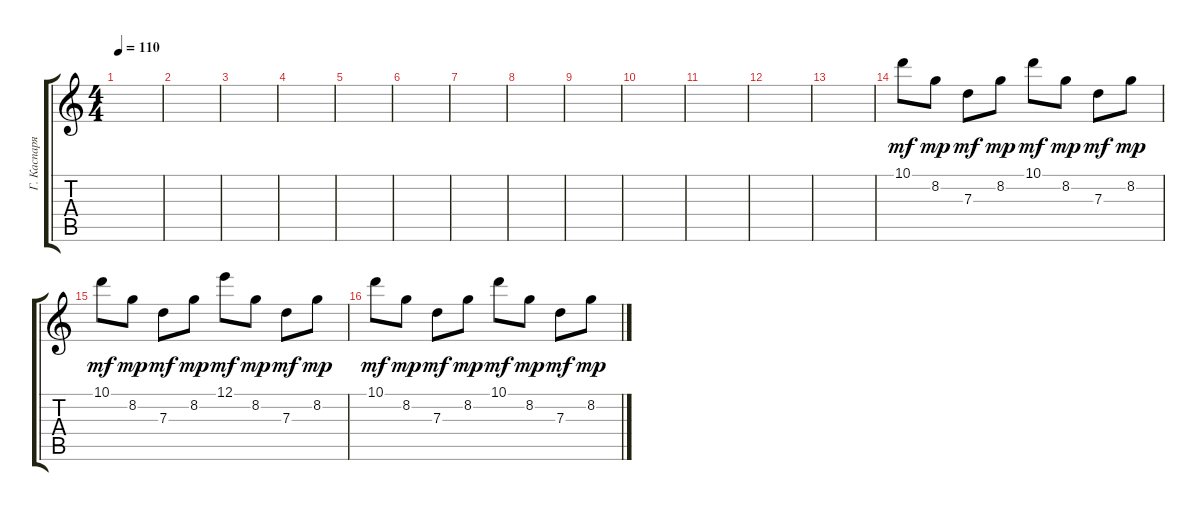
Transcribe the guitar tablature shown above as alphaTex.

\track ("Г. Каспарян" "Г. Каспаря") {instrument electricguitarclean}
\staff {score tabs}
\tuning (E4 B3 G3 D3 A2 E2) {hide}
\ts (4 4)
\tempo 110
\clef g2
\ks c
|
|
|
|
|
|
|
|
|
|
|
|
|
10.1.8{dy mf} 8.2.8{dy mp} 7.3.8{dy mf} 8.2.8{dy mp} 10.1.8{dy mf} 8.2.8{dy mp} 7.3.8{dy mf} 8.2.8{dy mp} |
10.1.8{dy mf} 8.2.8{dy mp} 7.3.8{dy mf} 8.2.8{dy mp} 12.1.8{dy mf} 8.2.8{dy mp} 7.3.8{dy mf} 8.2.8{dy mp} |
10.1.8{dy mf} 8.2.8{dy mp} 7.3.8{dy mf} 8.2.8{dy mp} 10.1.8{dy mf} 8.2.8{dy mp} 7.3.8{dy mf} 8.2.8{dy mp}
